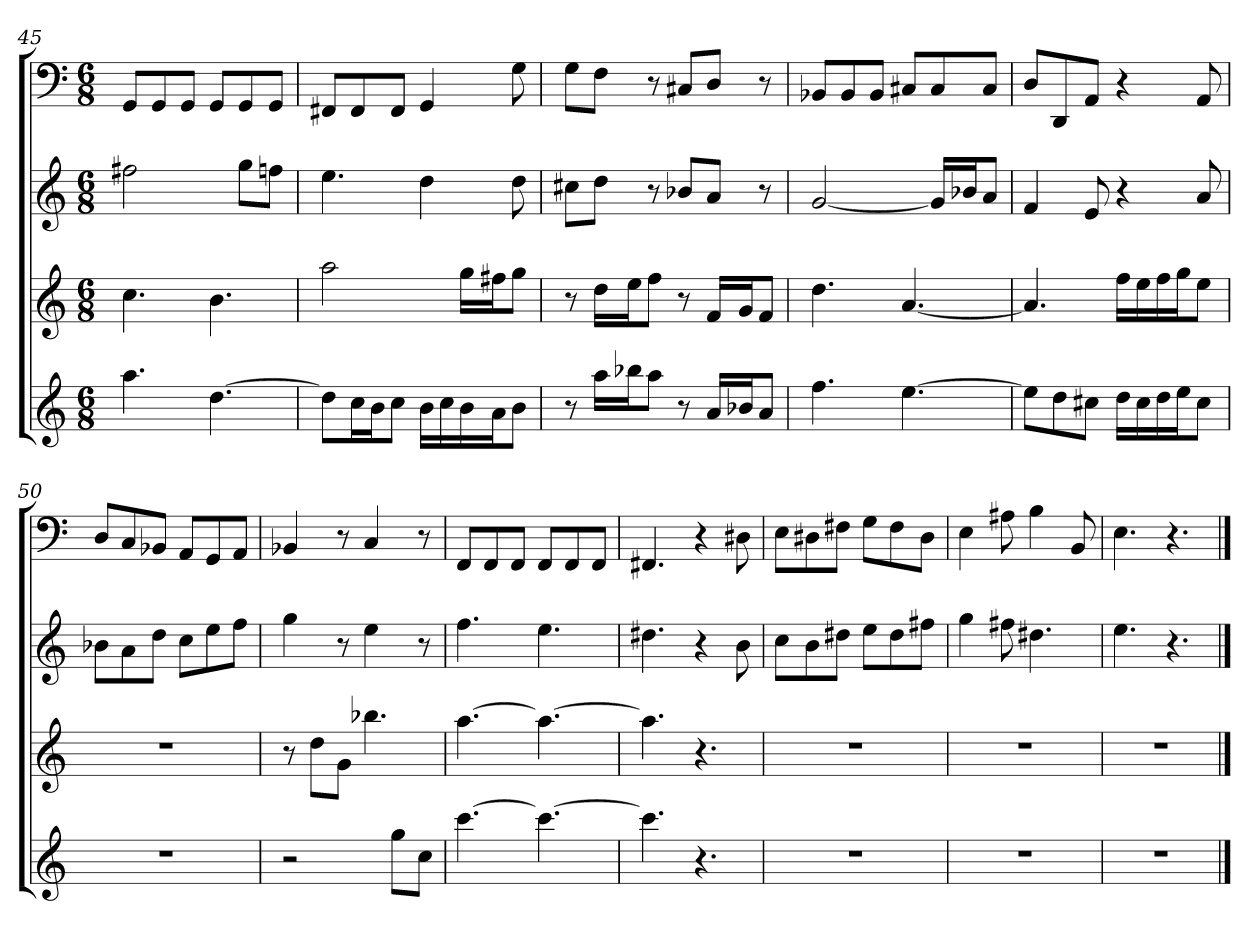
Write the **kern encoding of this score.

**kern	**kern	**kern	**kern
*part4	*part3	*part2	*part1
*staff4	*staff3	*staff2	*staff1
*	*	*	*clefF4
*k[]	*k[]	*k[]	*k[]
*a:	*a:	*a:	*a:
*M6/8	*M6/8	*M6/8	*M6/8
=45	=45	=45	=45
4.aa	4.cc	2ff#X	8GG/L
.	.	.	8GG/
.	.	.	8GG/J
[4.dd	4.b	.	8GG/L
.	.	8ggL	8GG/
.	.	8ffnJ	8GG/J
=46	=46	=46	=46
8ddL]	2aa	4.ee	8FF#X/L
16ccL	.	.	8FF#/
16bJ	.	.	.
8ccJ	.	.	8FF#/J
16bLL	.	4dd	4GG
16cc	.	.	.
16b	16ggLL	.	.
16aJ	16ff#XJ	.	.
8bJ	8ggJ	8dd	8G
=47	=47	=47	=47
8r	8r	8cc#XL	8G\L
16aaLL	16ddLL	8ddJ	8F\J
16bb-XJ	16eeJ	.	.
8aaJ	8ffJ	8r	8r
8r	8r	8b-XL	8C#X/L
16aLL	16fLL	8aJ	8D/J
16b-XJ	16gJ	.	.
8aJ	8fJ	8r	8r
=48	=48	=48	=48
4.ff	4.dd	[2g	8BB-X/L
.	.	.	8BB-/
.	.	.	8BB-/J
[4.ee	[4.a	.	8C#X/L
.	.	16gLL]	8C#/
.	.	16b-XJ	.
.	.	8aJ	8C#/J
=49	=49	=49	=49
8eeL]	4.a]	4f	8D/L
8dd	.	.	8DD/
8cc#XJ	.	8e	8AA/J
16ddLL	16ffLL	4r	4r
16cc#	16ee	.	.
16dd	16ff	.	.
16eeJ	16ggJ	.	.
8cc#J	8eeJ	8a	8AA
=50	=50	=50	=50
2.r	2.r	8b-XL	8D/L
.	.	8a	8C/
.	.	8ddJ	8BB-X/J
.	.	8ccL	8AA/L
.	.	8ee	8GG/
.	.	8ffJ	8AA/J
=51	=51	=51	=51
2r	8r	4gg	4BB-X
.	8ddL	.	.
.	8gJ	8r	8r
.	4.bb-X	4ee	4C
8ggL	.	.	.
8ccJ	.	8r	8r
=52	=52	=52	=52
[4.ccc	[4.aa	4.ff	8FF/L
.	.	.	8FF/
.	.	.	8FF/J
4.ccc_	4.aa_	4.ee	8FF/L
.	.	.	8FF/
.	.	.	8FF/J
=53	=53	=53	=53
4.ccc]	4.aa]	4.dd#X	4.FF#X
4.r	4.r	4r	4r
.	.	8b	8D#X
=54	=54	=54	=54
2.r	2.r	8ccL	8E\L
.	.	8b	8D#X\
.	.	8dd#XJ	8F#X\J
.	.	8eeL	8G\L
.	.	8dd#	8F#\
.	.	8ff#XJ	8D#\J
=55	=55	=55	=55
2.r	2.r	4gg	4E
.	.	8ff#X	8A#X
.	.	4.dd#X	4B
.	.	.	8BB
=56	=56	=56	=56
2.r	2.r	4.ee	4.E
.	.	4.r	4.r
==	==	==	==
*-	*-	*-	*-
